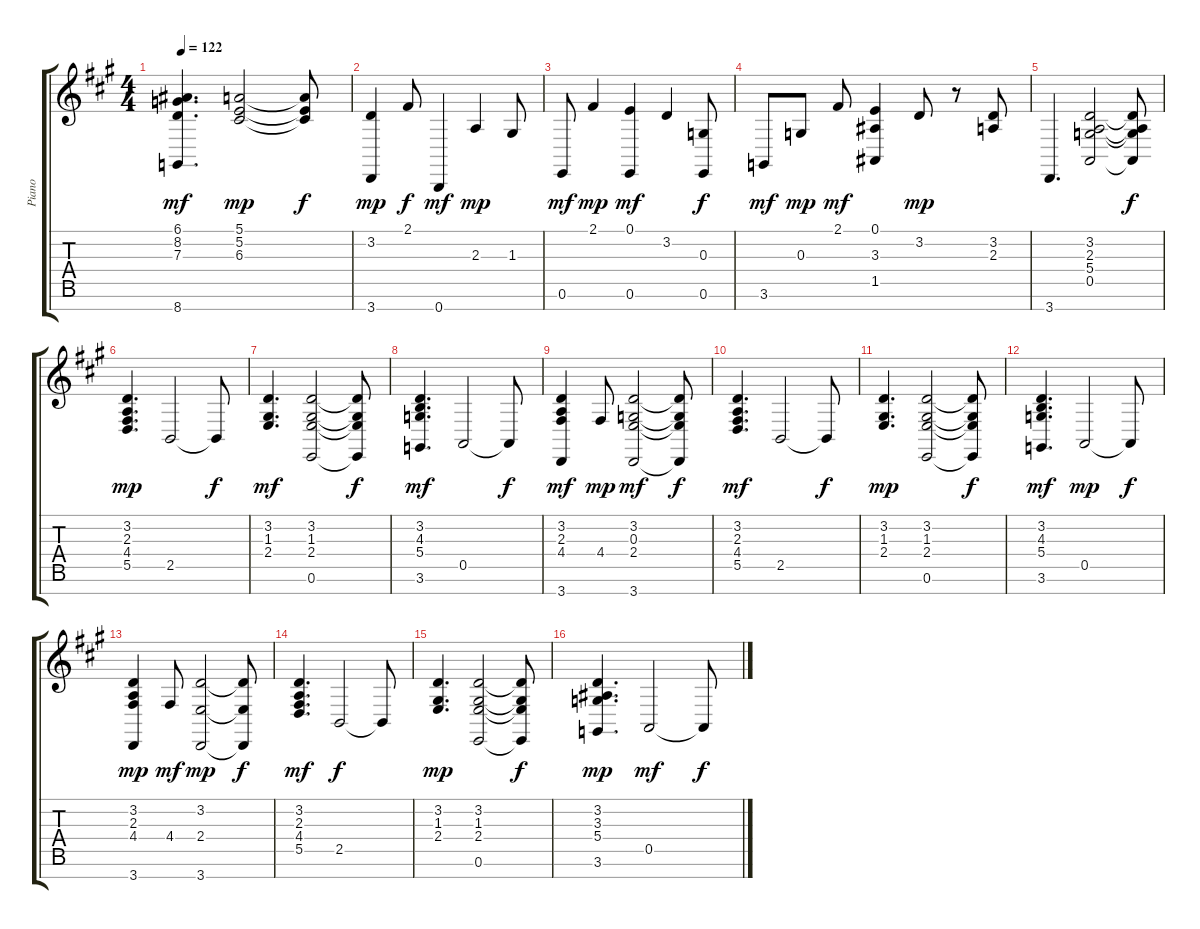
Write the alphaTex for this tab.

\track ("Piano" "Piano") {instrument brightacousticpiano}
\staff {score tabs}
\tuning (E4 B3 G3 D3 A2 E2 B1) {hide}
\ts (4 4)
\tempo 122
\clef g2
\ks a
(6.1 8.2 7.3 8.7).4{d dy mf} (5.1 5.2 6.3).2{dy mp} (5.1{t} 5.2{t} 6.3{t}).8{dy f} |
(3.2 3.7).4{dy mp} 2.1.8{dy f} 0.7.4{dy mf} 2.3.4{dy mp} 1.3.8 |
0.6.8{dy mf} 2.1.4{dy mp} (0.1 0.6).4{dy mf} 3.2.4 (0.3 0.6).8{dy f} |
3.6.8{dy mf} 0.3.8{dy mp} 2.1.8{dy mf} (0.1 3.3 1.5).4 3.2.8{dy mp} r.8 (3.2 2.3).8 |
3.7.4{d} (3.2 2.3 5.4 0.5).2 (3.2{t} 2.3{t} 5.4{t} 0.5{t}).8{dy f} |
(3.2 2.3 4.4 5.5).4{d dy mp} 2.5.2 2.5{t}.8{dy f} |
(3.2 1.3 2.4).4{d dy mf} (3.2 1.3 2.4 0.6).2 (3.2{t} 1.3{t} 2.4{t} 0.6{t}).8{dy f} |
(3.2 4.3 5.4 3.6).4{d dy mf} 0.5.2 0.5{t}.8{dy f} |
(3.2 2.3 4.4 3.7).4{dy mf} 4.4.8{dy mp} (3.2 0.3 2.4 3.7).2{dy mf} (3.2{t} 0.3{t} 2.4{t} 3.7{t}).8{dy f} |
(3.2 2.3 4.4 5.5).4{d dy mf} 2.5.2 2.5{t}.8{dy f} |
(3.2 1.3 2.4).4{d dy mp} (3.2 1.3 2.4 0.6).2 (3.2{t} 1.3{t} 2.4{t} 0.6{t}).8{dy f} |
(3.2 4.3 5.4 3.6).4{d dy mf} 0.5.2{dy mp} 0.5{t}.8{dy f} |
(3.2 2.3 4.4 3.7).4{dy mp} 4.4.8{dy mf} (3.2 2.4 3.7).2{dy mp} (3.2{t} 2.4{t} 3.7{t}).8{dy f} |
(3.2 2.3 4.4 5.5).4{d dy mf} 2.5.2{dy f} 2.5{t}.8 |
(3.2 1.3 2.4).4{d dy mp} (3.2 1.3 2.4 0.6).2 (3.2{t} 1.3{t} 2.4{t} 0.6{t}).8{dy f} |
(3.2 3.3 5.4 3.6).4{d dy mp} 0.5.2{dy mf} 0.5{t}.8{dy f}
